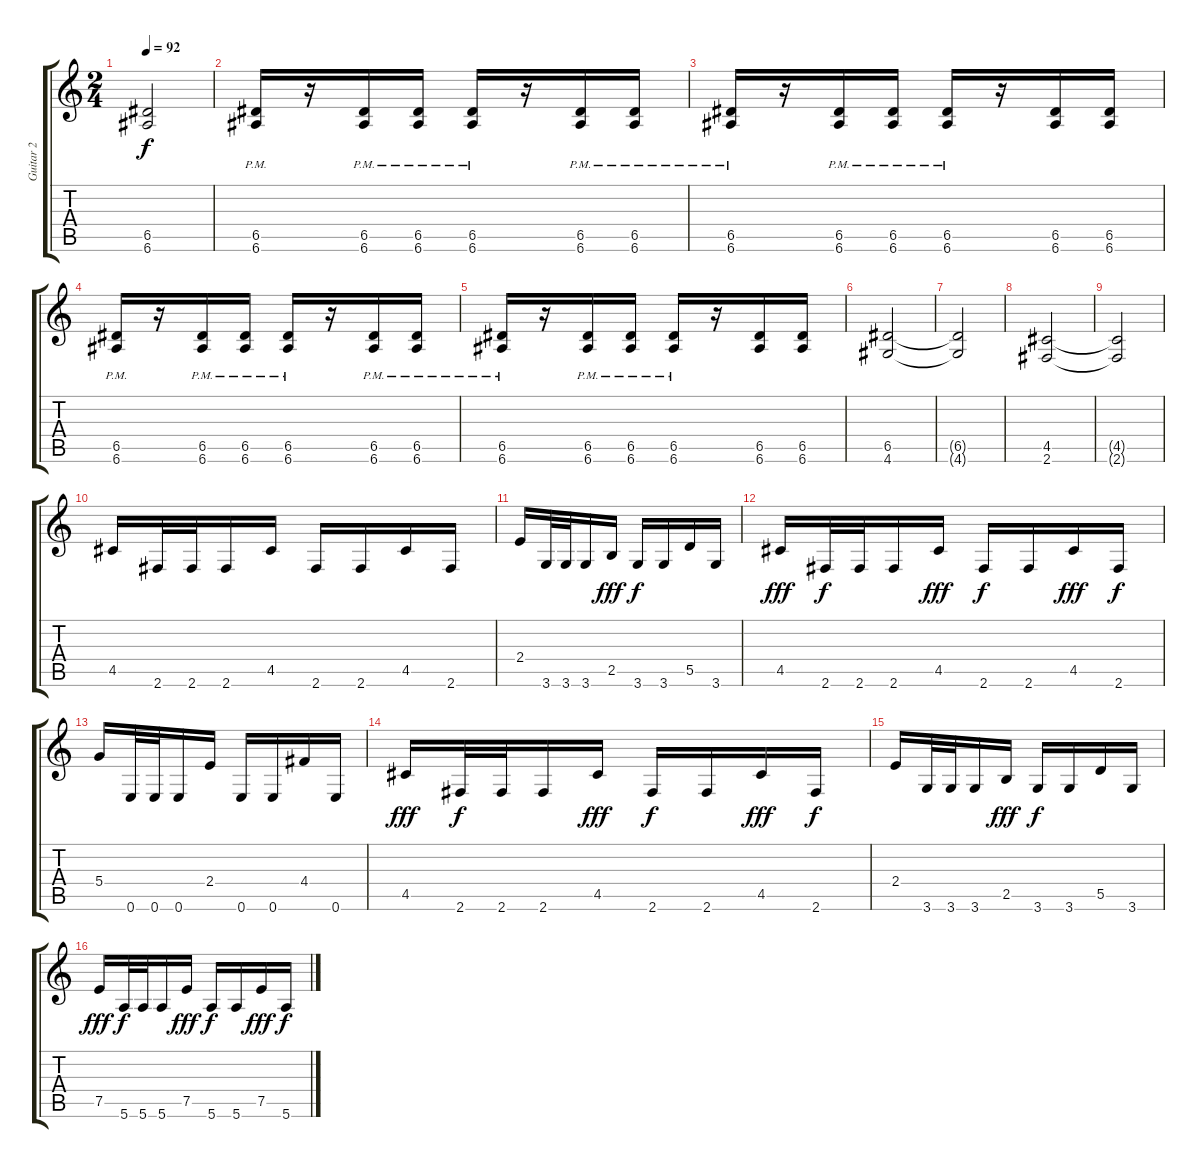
\track ("Guitar 2" "Guitar 2") {instrument distortionguitar}
\staff {score tabs}
\tuning (E4 B3 G3 D3 A2 E2) {hide}
\ts (2 4)
\tempo 92
\clef g2
\ks c
(6.5{t} 6.6{t}).2{dy f} |
(6.5{pm} 6.6{pm}).16 r.16 (6.5{pm} 6.6{pm}).16 (6.5{pm} 6.6{pm}).16 (6.5{pm} 6.6{pm}).16 r.16 (6.5{pm} 6.6{pm}).16 (6.5{pm} 6.6{pm}).16 |
(6.5{pm} 6.6{pm}).16 r.16 (6.5{pm} 6.6{pm}).16 (6.5{pm} 6.6{pm}).16 (6.5{pm} 6.6{pm}).16 r.16 (6.5 6.6).16 (6.5 6.6).16 |
(6.5{pm} 6.6{pm}).16 r.16 (6.5{pm} 6.6{pm}).16 (6.5{pm} 6.6{pm}).16 (6.5{pm} 6.6{pm}).16 r.16 (6.5{pm} 6.6{pm}).16 (6.5{pm} 6.6{pm}).16 |
(6.5{pm} 6.6{pm}).16 r.16 (6.5{pm} 6.6{pm}).16 (6.5{pm} 6.6{pm}).16 (6.5{pm} 6.6{pm}).16 r.16 (6.5 6.6).16 (6.5 6.6).16 |
(6.5 4.6).2 |
(6.5{t} 4.6{t}).2 |
(4.5 2.6).2 |
(4.5{t} 2.6{t}).2 |
4.5.16 2.6.32 2.6.32 2.6.16 4.5.16 2.6.16 2.6.16 4.5.16 2.6.16 |
2.4.16 3.6.32 3.6.32 3.6.16 2.5.16{dy fff} 3.6.16{dy f} 3.6.16 5.5.16 3.6.16 |
4.5.16{dy fff} 2.6.32{dy f} 2.6.32 2.6.16 4.5.16{dy fff} 2.6.16{dy f} 2.6.16 4.5.16{dy fff} 2.6.16{dy f} |
5.4.16 0.6.32 0.6.32 0.6.16 2.4.16 0.6.16 0.6.16 4.4.16 0.6.16 |
4.5.16{dy fff} 2.6.32{dy f} 2.6.32 2.6.16 4.5.16{dy fff} 2.6.16{dy f} 2.6.16 4.5.16{dy fff} 2.6.16{dy f} |
2.4.16 3.6.32 3.6.32 3.6.16 2.5.16{dy fff} 3.6.16{dy f} 3.6.16 5.5.16 3.6.16 |
7.5.16{dy fff} 5.6.32{dy f} 5.6.32 5.6.16 7.5.16{dy fff} 5.6.16{dy f} 5.6.16 7.5.16{dy fff} 5.6.16{dy f}
